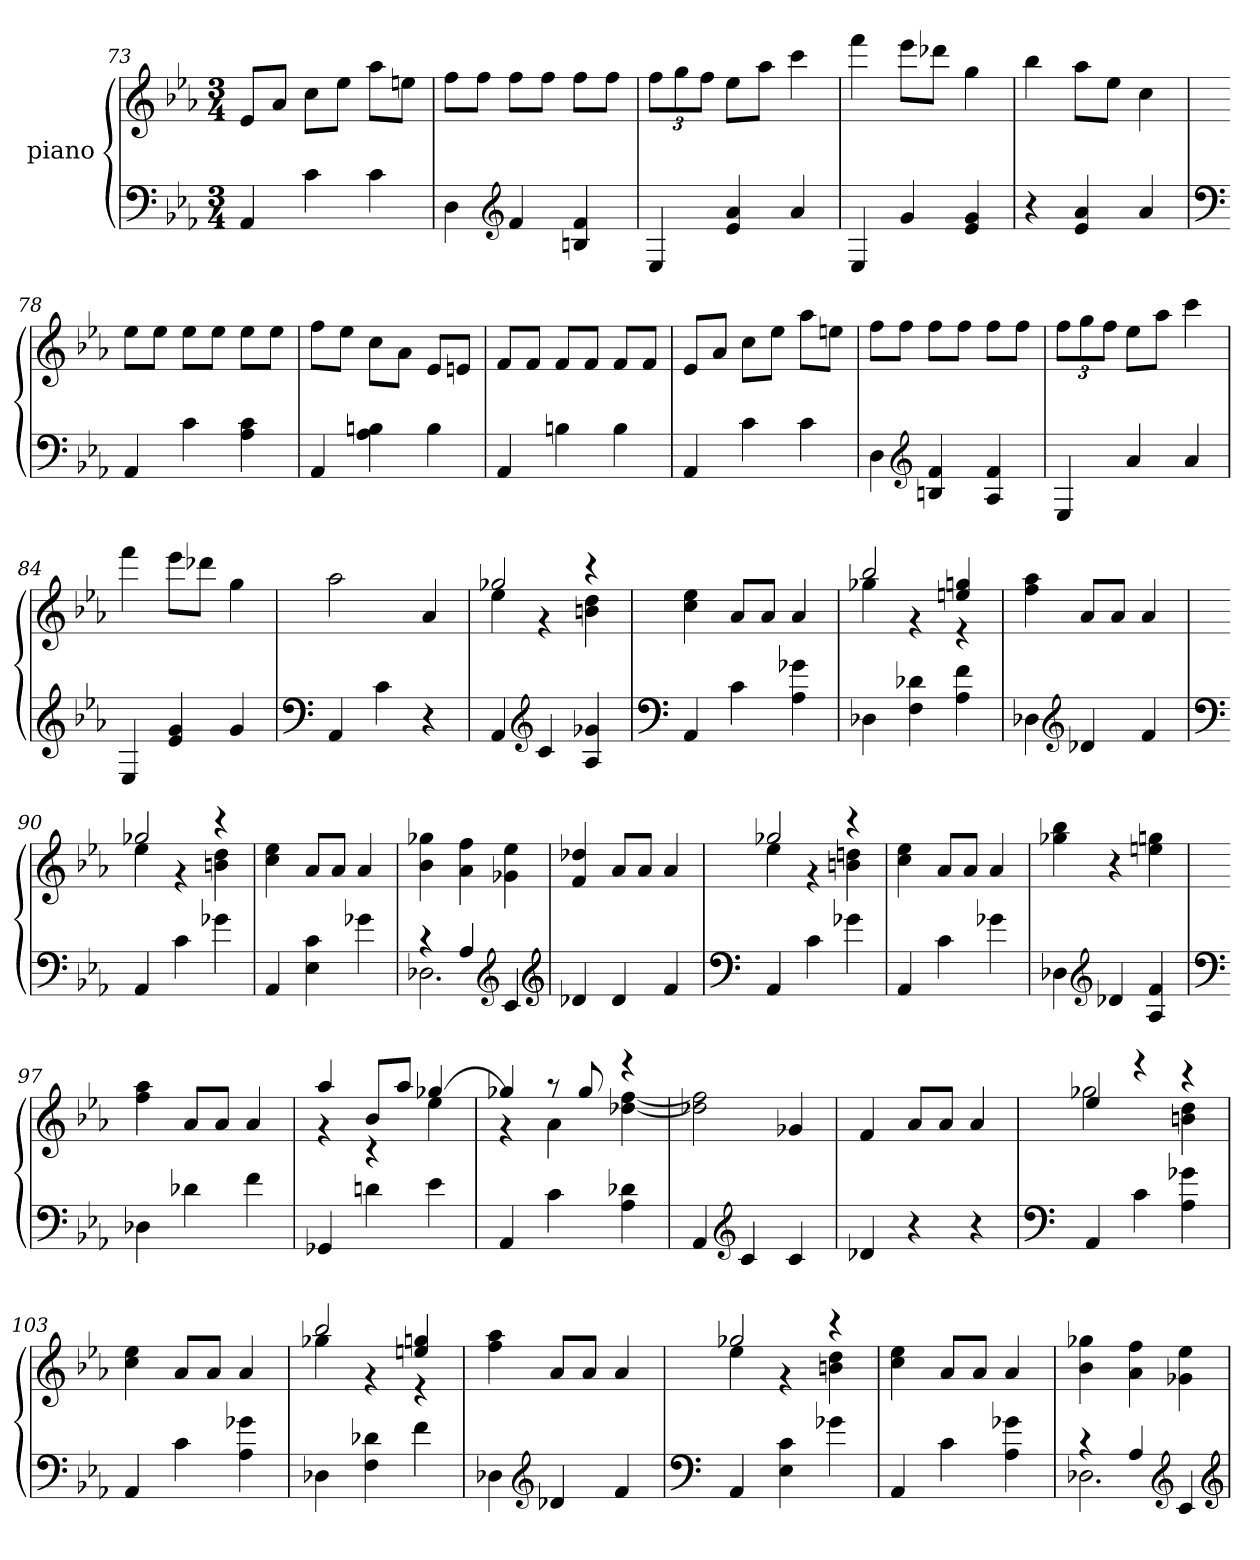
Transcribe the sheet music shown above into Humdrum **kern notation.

**kern	**kern
*part2	*part1
*staff2	*staff1
*I"piano	*I"piano
*clefF4	*clefG2
*k[b-e-a-]	*k[b-e-a-]
*M3/4	*M3/4
=73	=73
4AA-/	8e-/L
.	8a-/J
4c\	8cc\L
.	8ee-\J
4c\	8aa-\L
.	8een\J
=74	=74
4D\	8ff\L
.	8ff\J
*clefG2	*
4f/	8ff\L
.	8ff\J
4Bn/ 4f/	8ff\L
.	8ff\J
=75	=75
4E-/	12ff\L
.	12gg\
.	12ff\J
4e-/ 4a-/	8ee-\L
.	8aa-\J
4a-/	4ccc\
=76	=76
4E-/	4fff\
4g/	8eee-\L
.	8ddd-X\J
4e-/ 4g/	4gg\
=77	=77
4r	4bb-\
4e-/ 4a-/	8aa-\L
.	8ee-\J
4a-/	4cc\
=78	=78
*clefF4	*
4AA-/	8ee-\L
.	8ee-\J
4c\	8ee-\L
.	8ee-\J
4A-\ 4c\	8ee-\L
.	8ee-\J
=79	=79
4AA-/	8ff\L
.	8ee-\J
4A-\ 4Bn\	8cc\L
.	8a-\J
4B\	8e-/L
.	8en/J
=80	=80
4AA-/	8f/L
.	8f/J
4Bn\	8f/L
.	8f/J
4B\	8f/L
.	8f/J
=81	=81
4AA-/	8e-/L
.	8a-/J
4c\	8cc\L
.	8ee-\J
4c\	8aa-\L
.	8een\J
=82	=82
4D\	8ff\L
.	8ff\J
*clefG2	*
4Bn/ 4f/	8ff\L
.	8ff\J
4A-/ 4f/	8ff\L
.	8ff\J
=83	=83
4E-/	12ff\L
.	12gg\
.	12ff\J
4a-/	8ee-\L
.	8aa-\J
4a-/	4ccc\
=84	=84
4E-/	4fff\
4e-/ 4g/	8eee-\L
.	8ddd-X\J
4g/	4gg\
=85	=85
*clefF4	*
4AA-/	2aa-\
4c\	.
4r	4a-/
=86	=86
*	*^
4AA-/	2gg-X/	4ee-\
*clefG2	*	*
4c/	.	4r
4A-/ 4g-X/	4r	4bn\ 4dd\
*	*v	*v
=87	=87
*clefF4	*
4AA-/	4cc\ 4ee-\
4c\	8a-/L
.	8a-/J
4A-\ 4g-X\	4a-/
=88	=88
*	*^
4D-X\	2bb-/	4gg-X\
4F\ 4d-\	.	4r
4A-\ 4f\	4een/ 4ggn/	4r
*	*v	*v
=89	=89
4D-X\	4ff\ 4aa-\
*clefG2	*
4d-/	8a-/L
.	8a-/J
4f/	4a-/
=90	=90
*clefF4	*
*	*^
4AA-/	2gg-X/	4ee-\
4c\	.	4r
4g-X\	4r	4bn\ 4dd\
*	*v	*v
=91	=91
4AA-/	4cc\ 4ee-\
4E-\ 4c\	8a-/L
.	8a-/J
4g-X\	4a-/
=92	=92
*^	*
4r	2.D-X\	4b-\ 4gg-X\
4A-/	.	4a-\ 4ff\
*clefG2	*	*
4c/	.	4g-\ 4ee-\
*v	*v	*
*clefG2	*
=93	=93
4d-X/	4f/ 4dd-X/
4d-/	8a-/L
.	8a-/J
4f/	4a-/
=94	=94
*clefF4	*
*	*^
4AA-/	2gg-X/	4ee-\
4c\	.	4r
4g-X\	4r	4bn\ 4ddn\
*	*v	*v
=95	=95
4AA-/	4cc\ 4ee-\
4c\	8a-/L
.	8a-/J
4g-X\	4a-/
=96	=96
4D-X\	4gg-X\ 4bb-\
*clefG2	*
4d-/	4r
4A-/ 4f/	4een\ 4ggn\
=97	=97
*clefF4	*
4D-X\	4ff\ 4aa-\
4d-\	8a-/L
.	8a-/J
4f\	4a-/
=98	=98
*	*^
4GG-X/	4aa-/	4r
4dn\	8b-/L	4r
.	8aa-/J	.
4e-\	[4gg-X/	4ee-\
=99	=99	=99
4AA-/	4gg-X/]	4r
4c\	8r	4a-\
.	8gg-/	.
4A-\ 4d-X\	4r	[4dd-X\ [4ff\
*	*v	*v
=100	=100
4AA-/	2dd-X\] 2ff\]
*clefG2	*
4c/	.
4c/	4g-X/
=101	=101
4d-X/	4f/
4r	8a-/L
.	8a-/J
4r	4a-/
=102	=102
*clefF4	*
*	*^
4AA-/	4ee-/	2gg-X\
4c\	4r	.
4A-\ 4g-X\	4r	4bn\ 4dd\
*	*v	*v
=103	=103
4AA-/	4cc\ 4ee-\
4c\	8a-/L
.	8a-/J
4A-\ 4g-X\	4a-/
=104	=104
*	*^
4D-X\	2bb-/	4gg-X\
4F\ 4d-\	.	4r
4f\	4een/ 4ggn/	4r
*	*v	*v
=105	=105
4D-X\	4ff\ 4aa-\
*clefG2	*
4d-/	8a-/L
.	8a-/J
4f/	4a-/
=106	=106
*clefF4	*
*	*^
4AA-/	2gg-X/	4ee-\
4E-\ 4c\	.	4r
4g-X\	4r	4bn\ 4dd\
*	*v	*v
=107	=107
4AA-/	4cc\ 4ee-\
4c\	8a-/L
.	8a-/J
4A-\ 4g-X\	4a-/
=108	=108
*^	*
4r	2.D-X\	4b-\ 4gg-X\
4A-/	.	4a-\ 4ff\
*clefG2	*	*
4c/	.	4g-\ 4ee-\
*v	*v	*
*clefG2	*
=	=
*-	*-
